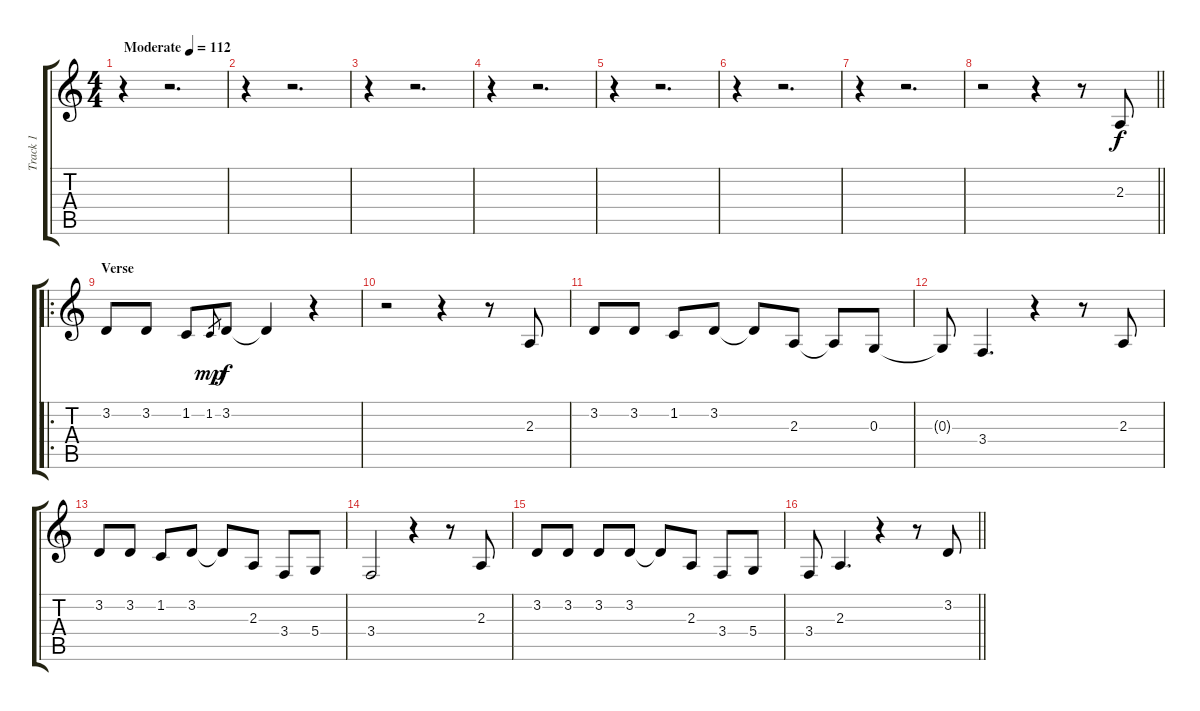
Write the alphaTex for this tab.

\track ("Track 1" "Track 1") {instrument tenorsax}
\staff {score tabs}
\tuning (E4 B3 G3 D3 A2 E2) {hide}
\ts (4 4)
\tempo (112 "Moderate")
\clef g2
\ks c
r.4{dy f instrument tenorsax} r.2{d} |
r.4 r.2{d} |
r.4 r.2{d} |
r.4 r.2{d} |
r.4 r.2{d} |
r.4 r.2{d} |
r.4 r.2{d} |
\barLineRight lightlight
r.2 r.4 r.8 2.3.8 |
\ro
\section ("" "Verse")
3.2.8 3.2.8 1.2.8 1.2.8{gr dy mp} 3.2.8{dy f} 3.2{t}.4 r.4 |
r.2 r.4 r.8 2.3.8 |
3.2.8 3.2.8 1.2.8 3.2.8 3.2{t}.8 2.3.8 2.3{t}.8 0.3.8 |
0.3{t}.8 3.4.4{d} r.4 r.8 2.3.8 |
3.2.8 3.2.8 1.2.8 3.2.8 3.2{t}.8 2.3.8 3.4.8 5.4.8 |
3.4.2 r.4 r.8 2.3.8 |
3.2.8 3.2.8 3.2.8 3.2.8 3.2{t}.8 2.3.8 3.4.8 5.4.8 |
\barLineRight lightlight
3.4.8 2.3.4{d} r.4 r.8 3.2.8
